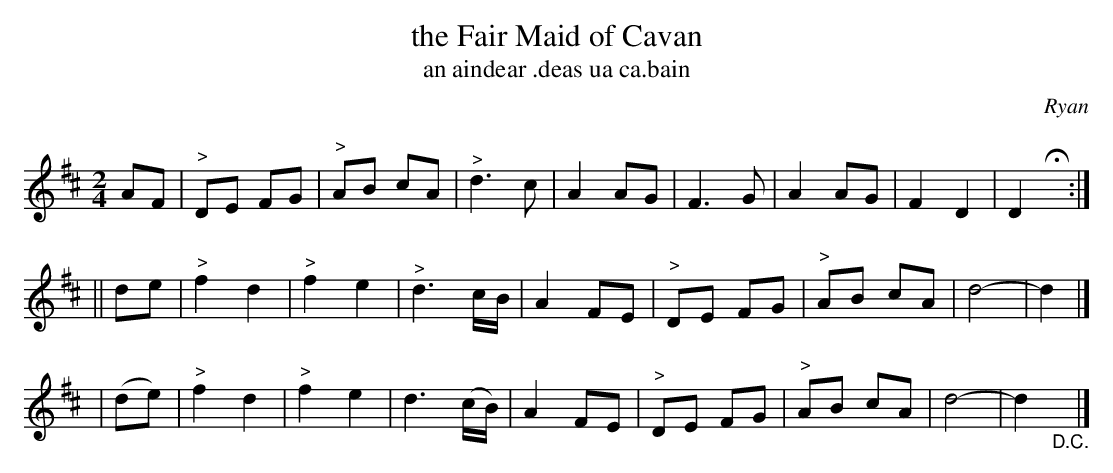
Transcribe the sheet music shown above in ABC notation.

X:1
T: the Fair Maid of Cavan
T: an aindear \.deas ua ca\.bain
O: Ryan
Q: Slow."
M: 2/4
L: 1/8
K: D
   AF  | "^>"DE FG | "^>"AB cA | "^>"d3 c | A2 AG | F3G | A2 AG | F2 D2 | D2 Hx :|
|| de  | "^>"f2 d2 | "^>"f2 e2 | "^>"d3 c/B/  | A2 FE | "^>"DE FG | "^>"AB cA | d4- | d2 |]
| (de) | "^>"f2 d2 | "^>"f2 e2 |   d3 (c/B/) | A2 FE | "^>"DE FG | "^>"AB cA | d4- | d2 "_D.C."y|]
